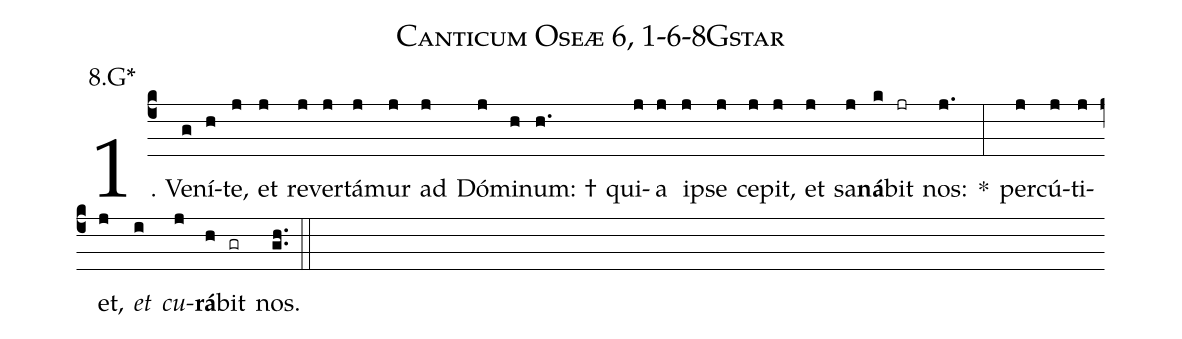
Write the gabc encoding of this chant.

name: Canticum Oseæ 6, 1-6-8Gstar;
annotation: 8.G*;
%%
(c4)1. Ve(g)ní(h)te,(j) et(j) re(j)ver(j)tá(j)mur(j) ad(j) Dó(j)mi(h)num: †(h.) qui(j)a(j) ip(j)se(j) ce(j)pit,(j) et(j) sa(j)<b>ná</b>(k)bit(jr) nos:(j.) *(:) per(j)cú(j)ti(j)et,(j) <i>et</i>(i) <i>cu</i>(j)<b>rá</b>(h)bit(gr) nos.(gh..) (::)
